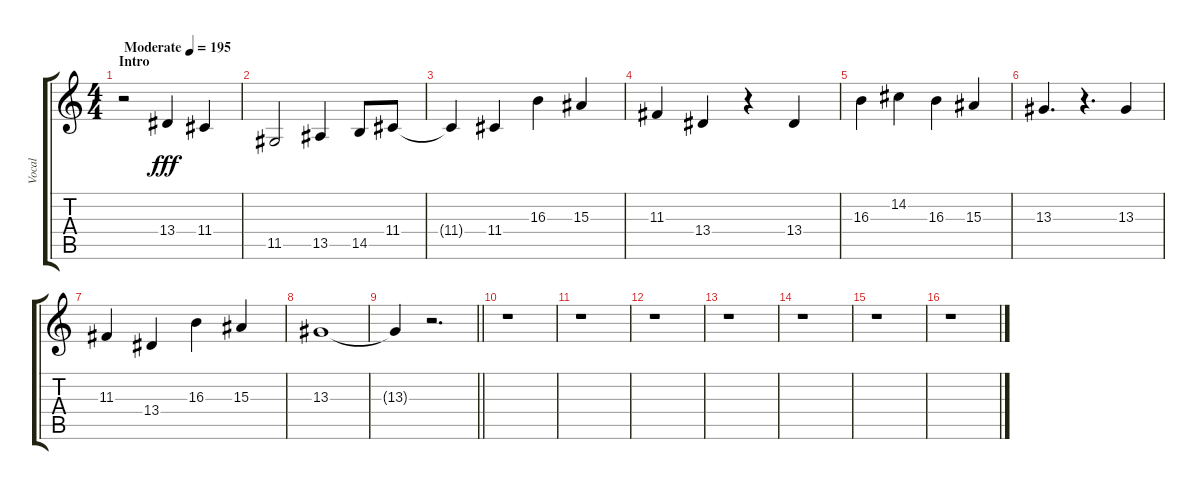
\track ("Vocal" "Vocal") {instrument acousticgrandpiano}
\staff {score tabs}
\tuning (E4 B3 G3 D3 A2 E2) {hide}
\ts (4 4)
\section ("" "Intro")
\tempo (195 "Moderate")
\clef g2
\ks c
r.2{dy fff instrument acousticgrandpiano} 13.4.4 11.4.4 |
11.5.2 13.5.4 14.5.8 11.4.8 |
11.4{t}.4 11.4.4 16.3.4 15.3.4 |
11.3.4 13.4.4 r.4 13.4.4 |
16.3.4 14.2.4 16.3.4 15.3.4 |
13.3.4{d} r.4{d} 13.3.4 |
11.3.4 13.4.4 16.3.4 15.3.4 |
13.3.1 |
\barLineRight lightlight
13.3{t}.4 r.2{d} |
\section ("" "")
r.1 |
r.1 |
r.1 |
r.1 |
r.1 |
r.1 |
r.1
